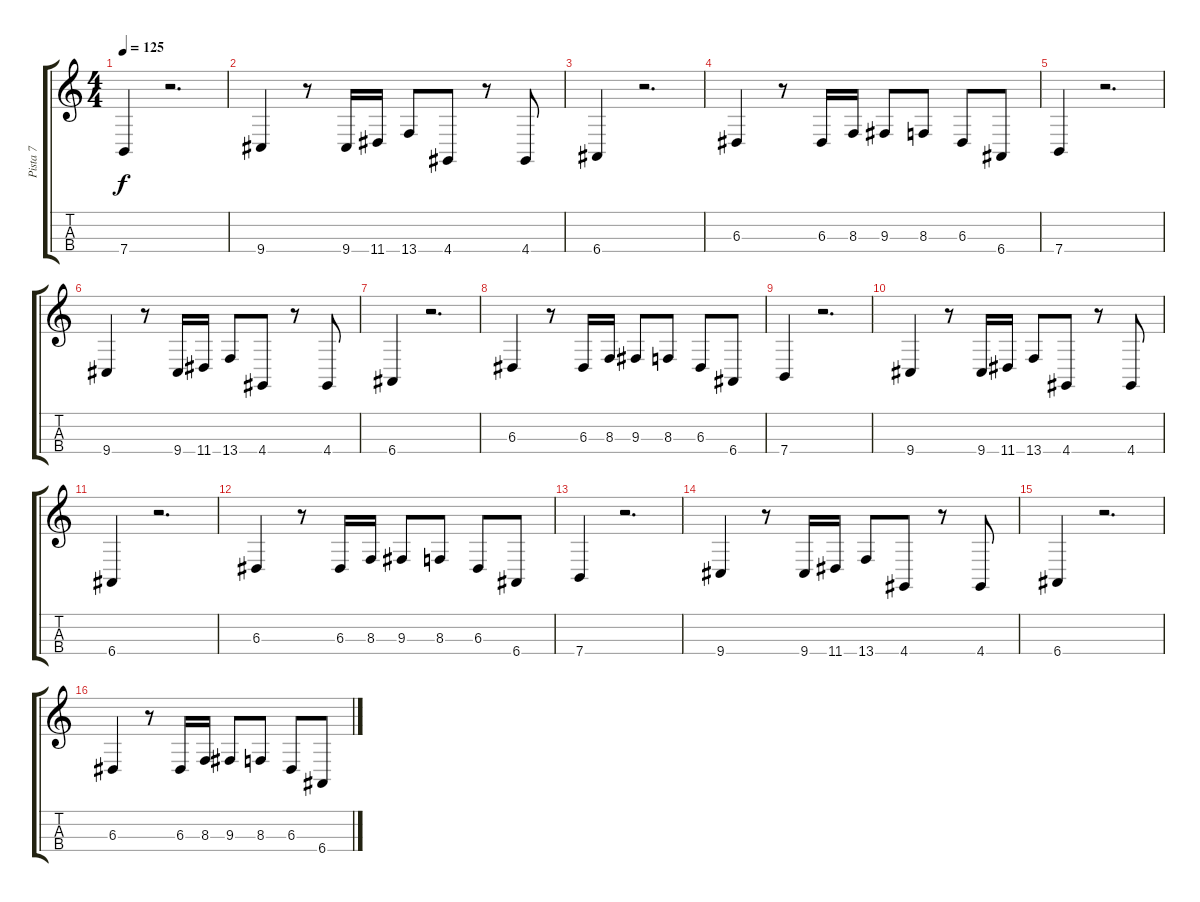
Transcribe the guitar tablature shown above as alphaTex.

\track ("Pista 7" "Pista 7") {instrument stringensemble1}
\staff {score tabs}
\tuning (G3 D3 A2 E2) {hide}
\ts (4 4)
\tempo 125
\clef g2
\ks c
7.4.4{dy f} r.2{d} |
9.4.4 r.8 9.4.16 11.4.16 13.4.8 4.4.8 r.8 4.4.8 |
6.4.4 r.2{d} |
6.3.4 r.8 6.3.16 8.3.16 9.3.8 8.3.8 6.3.8 6.4.8 |
7.4.4 r.2{d} |
9.4.4 r.8 9.4.16 11.4.16 13.4.8 4.4.8 r.8 4.4.8 |
6.4.4 r.2{d} |
6.3.4 r.8 6.3.16 8.3.16 9.3.8 8.3.8 6.3.8 6.4.8 |
7.4.4 r.2{d} |
9.4.4 r.8 9.4.16 11.4.16 13.4.8 4.4.8 r.8 4.4.8 |
6.4.4 r.2{d} |
6.3.4 r.8 6.3.16 8.3.16 9.3.8 8.3.8 6.3.8 6.4.8 |
7.4.4 r.2{d} |
9.4.4 r.8 9.4.16 11.4.16 13.4.8 4.4.8 r.8 4.4.8 |
6.4.4 r.2{d} |
6.3.4 r.8 6.3.16 8.3.16 9.3.8 8.3.8 6.3.8 6.4.8
